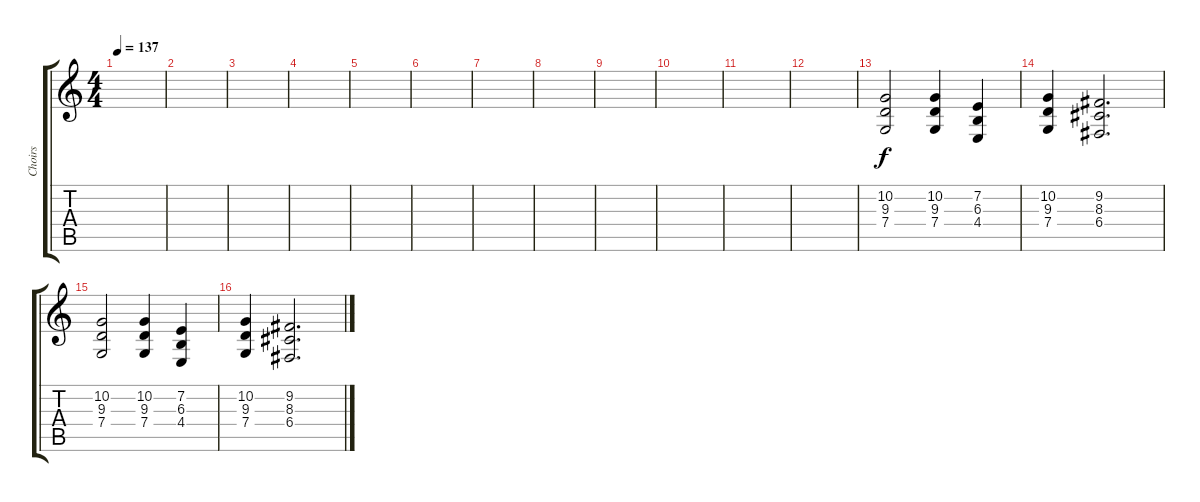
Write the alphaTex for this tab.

\track ("Choirs" "Choirs") {instrument choiraahs}
\staff {score tabs}
\tuning (D4 A3 F3 C3 G2 D2) {hide}
\ts (4 4)
\tempo 137
\clef g2
\ks c
|
|
|
|
|
|
|
|
|
|
|
|
(10.2 9.3 7.4).2 (10.2 9.3 7.4).4 (7.2 6.3 4.4).4 |
(10.2 9.3 7.4).4 (9.2 8.3 6.4).2{d} |
(10.2 9.3 7.4).2 (10.2 9.3 7.4).4 (7.2 6.3 4.4).4 |
(10.2 9.3 7.4).4 (9.2 8.3 6.4).2{d}
